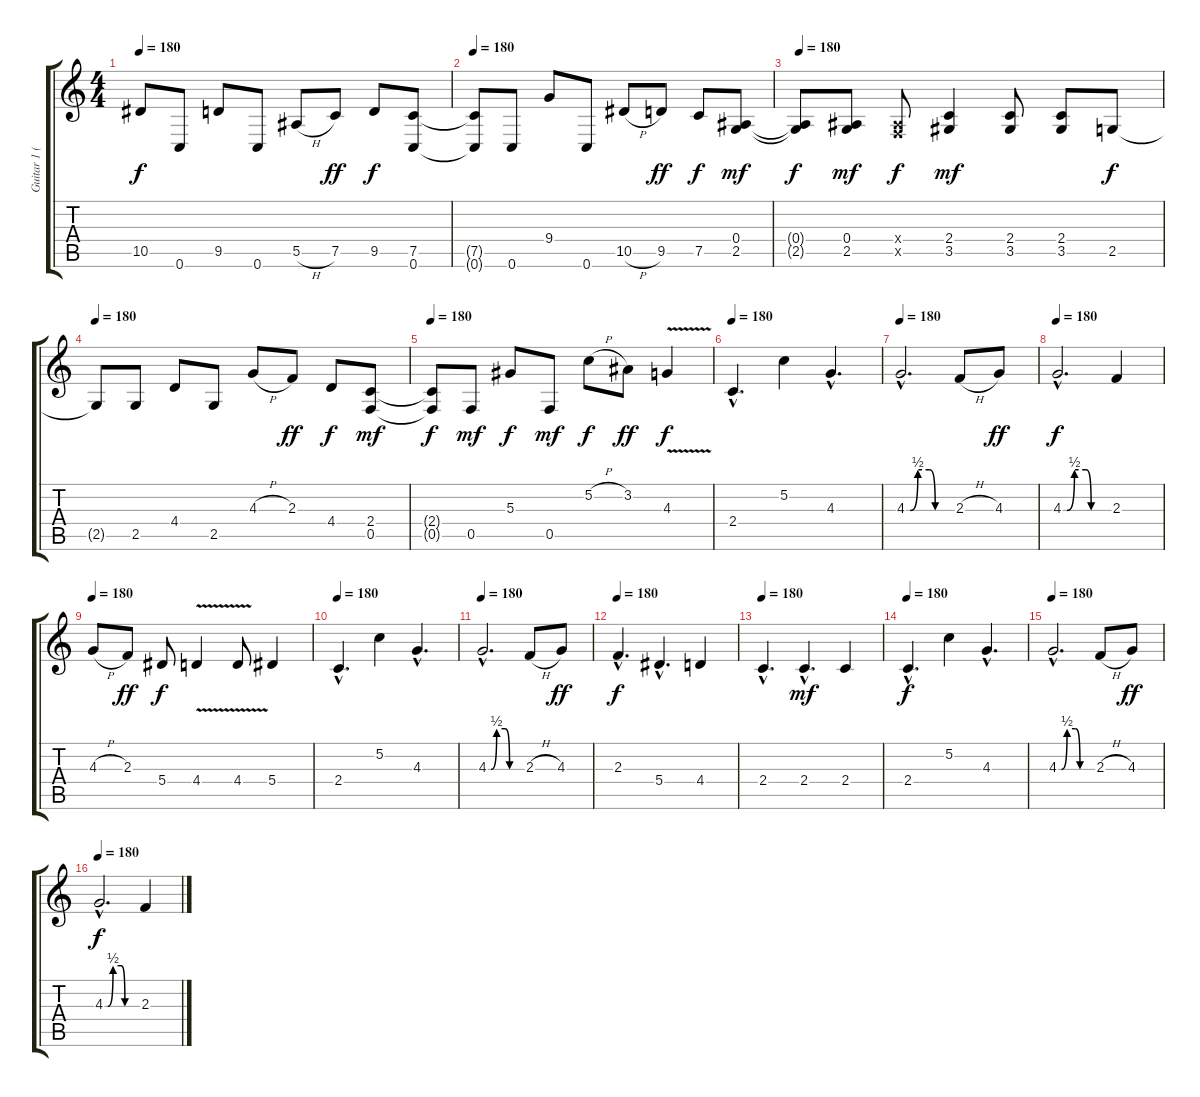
\track ("Guitar 1 (Lead)" "Guitar 1 (") {instrument overdrivenguitar}
\staff {score tabs}
\tuning (C4 G3 Eb3 Bb2 F2 C2) {hide}
\ts (4 4)
\tempo 180
\clef g2
\ks c
10.5{t}.8{dy f} 0.6.8 9.5.8 0.6.8 5.5{h}.8 7.5.8{dy ff} 9.5.8{dy f} (7.5 0.6).8 |
\tempo 180
(7.5{t} 0.6{t}).8 0.6.8 9.4.8 0.6.8 10.5{h}.8 9.5.8{dy ff} 7.5.8{dy f} (0.4 2.5).8{dy mf} |
\tempo 180
(0.4{t} 2.5{t}).8{dy f} (0.4 2.5).8{dy mf} (0.4{x} 0.5{x}).8{dy f} (2.4 3.5).4{dy mf} (2.4 3.5).8 (2.4 3.5).8 2.5.8{dy f} |
\tempo 180
2.5{t}.8 2.5.8 4.4.8 2.5.8 4.3{h}.8 2.3.8{dy ff} 4.4.8{dy f} (2.4 0.5).8{dy mf} |
\tempo 180
(2.4{t} 0.5{t}).8{dy f} 0.5.8{dy mf} 5.3.8{dy f} 0.5.8{dy mf} 5.2{h}.8{dy f} 3.2.8{dy ff} 4.3{v}.4{dy f} |
\tempo 180
2.4{hac}.4{d balance 5} 5.2.4 4.3{hac}.4{d} |
\tempo 180
4.3{be (custom 0 0 5 0 15 2 30 2 38 0 42 0 60 0) hac}.2{d} 2.3{h}.8 4.3.8{dy ff} |
\tempo 180
4.3{be (custom 0 0 5 0 15 2 30 2 37 0 41 0 60 0) hac}.2{d dy f} 2.3.4 |
\tempo 180
4.3{h}.8 2.3.8{dy ff} 5.4.8{dy f} 4.4{v}.4 4.4{v}.8 5.4.4 |
\tempo 180
2.4{hac}.4{d} 5.2.4 4.3{hac}.4{d} |
\tempo 180
4.3{be (custom 0 0 5 0 15 2 30 2 38 0 42 0 60 0) hac}.2{d} 2.3{h}.8 4.3.8{dy ff} |
\tempo 180
2.3{hac}.4{d dy f} 5.4{hac}.4{d} 4.4.4 |
\tempo 180
2.4{hac}.4{d} 2.4{hac}.4{d dy mf} 2.4.4 |
\tempo 180
2.4{hac}.4{d dy f} 5.2.4 4.3{hac}.4{d} |
\tempo 180
4.3{be (custom 0 0 5 0 15 2 30 2 38 0 42 0 60 0) hac}.2{d} 2.3{h}.8 4.3.8{dy ff} |
\tempo 180
4.3{be (custom 0 0 5 0 15 2 30 2 37 0 42 0 60 0) hac}.2{d dy f} 2.3.4
